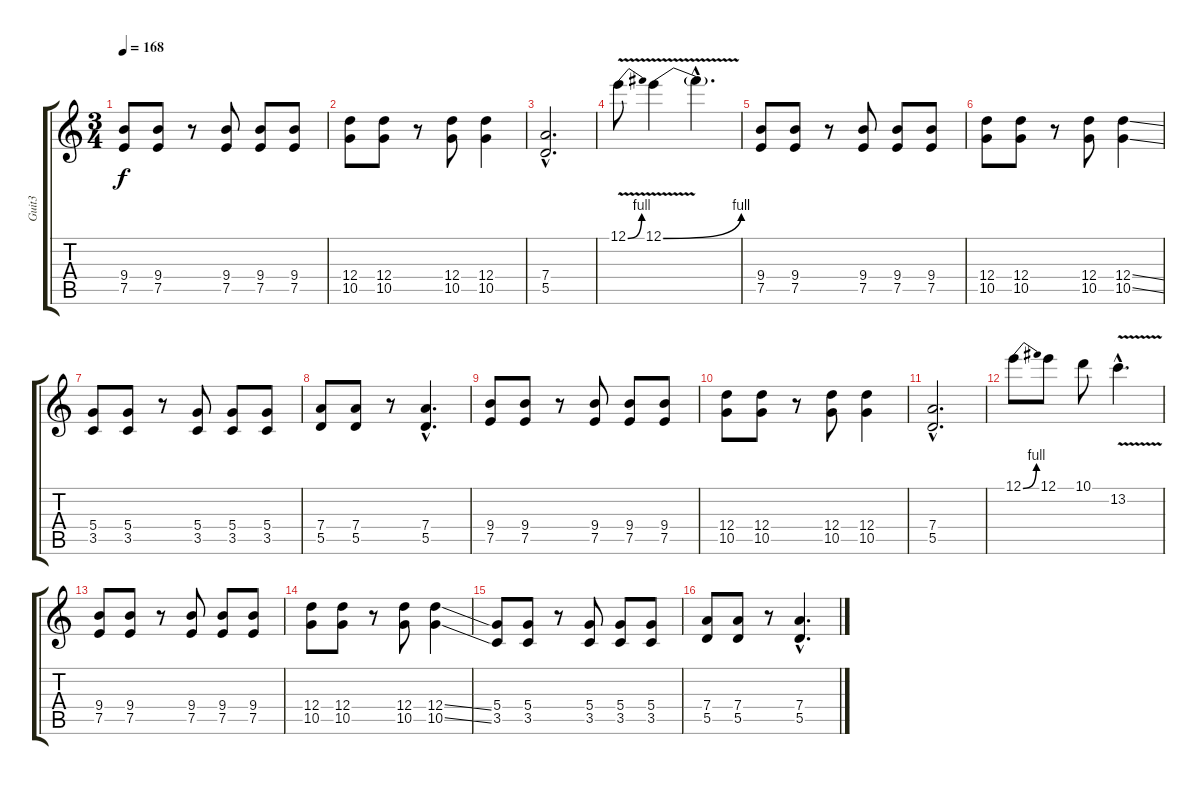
\track ("Guit3" "Guit3") {instrument overdrivenguitar}
\staff {score tabs}
\tuning (E4 B3 G3 D3 A2 E2) {hide}
\ts (3 4)
\tempo 168
\clef g2
\ks c
(9.4 7.5).8{dy f} (9.4 7.5).8 r.8 (9.4 7.5).8 (9.4 7.5).8 (9.4 7.5).8 |
(12.4 10.5).8 (12.4 10.5).8 r.8 (12.4 10.5).8 (12.4 10.5).4 |
(7.4{hac} 5.5{hac}).2{d} |
12.1{be (bend 0 0 60 4) v}.8 12.1{be (bend 0 0 60 4) v}.4 12.1{hac t}.4{d} |
(9.4 7.5).8{volume 11 instrument overdrivenguitar} (9.4 7.5).8 r.8 (9.4 7.5).8 (9.4 7.5).8 (9.4 7.5).8 |
(12.4 10.5).8 (12.4 10.5).8 r.8 (12.4 10.5).8 (12.4{ss} 10.5{ss}).4 |
(5.4 3.5).8 (5.4 3.5).8 r.8 (5.4 3.5).8 (5.4 3.5).8 (5.4 3.5).8 |
(7.4 5.5).8 (7.4 5.5).8 r.8 (7.4{hac} 5.5{hac}).4{d} |
(9.4 7.5).8 (9.4 7.5).8 r.8 (9.4 7.5).8 (9.4 7.5).8 (9.4 7.5).8 |
(12.4 10.5).8 (12.4 10.5).8 r.8 (12.4 10.5).8 (12.4 10.5).4 |
(7.4{hac} 5.5{hac}).2{d} |
12.1{be (bend 0 0 60 4)}.8 12.1.8 10.1.8 13.2{v hac}.4{d} |
(9.4 7.5).8{volume 11 instrument overdrivenguitar} (9.4 7.5).8 r.8 (9.4 7.5).8 (9.4 7.5).8 (9.4 7.5).8 |
(12.4 10.5).8 (12.4 10.5).8 r.8 (12.4 10.5).8 (12.4{ss} 10.5{ss}).4 |
(5.4 3.5).8 (5.4 3.5).8 r.8 (5.4 3.5).8 (5.4 3.5).8 (5.4 3.5).8 |
(7.4 5.5).8 (7.4 5.5).8 r.8 (7.4{hac} 5.5{hac}).4{d}
